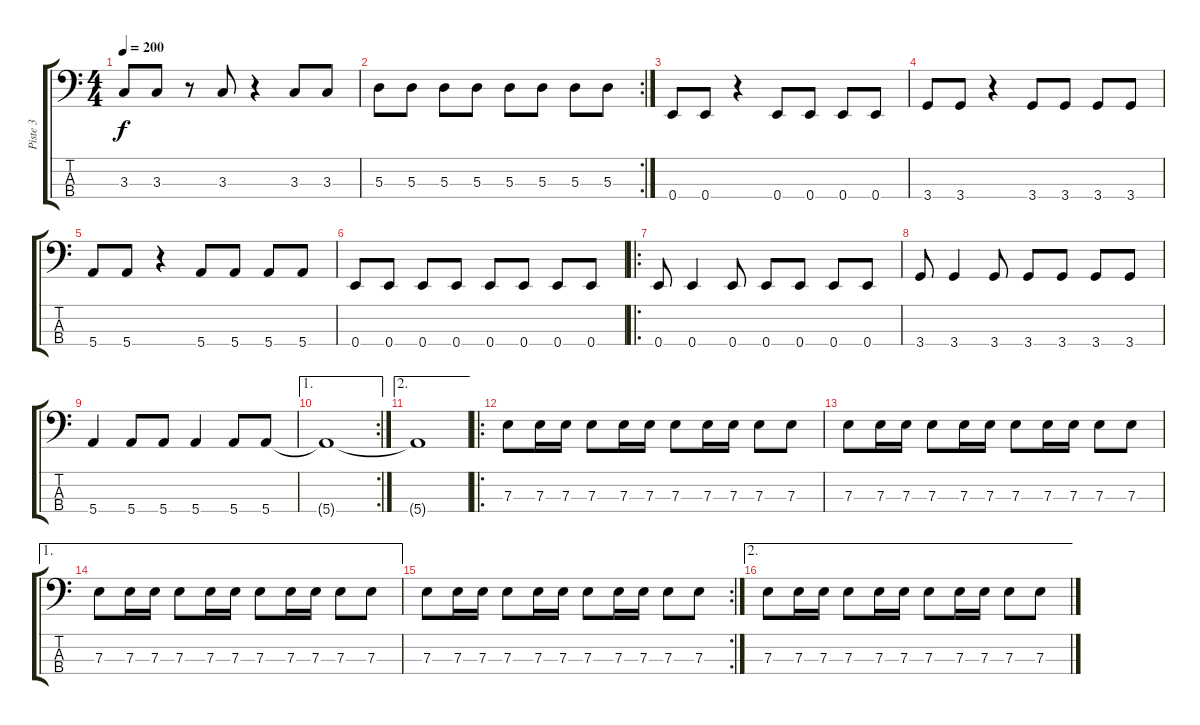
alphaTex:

\track ("Piste 3" "Piste 3") {instrument electricbasspick}
\staff {score tabs}
\tuning (G2 D2 A1 E1) {hide}
\ts (4 4)
\tempo 200
\clef f4
\ks c
3.3.8{dy f} 3.3.8 r.8 3.3.8 r.4 3.3.8 3.3.8 |
\rc 2
5.3.8 5.3.8 5.3.8 5.3.8 5.3.8 5.3.8 5.3.8 5.3.8 |
0.4.8 0.4.8 r.4 0.4.8 0.4.8 0.4.8 0.4.8 |
3.4.8 3.4.8 r.4 3.4.8 3.4.8 3.4.8 3.4.8 |
5.4.8 5.4.8 r.4 5.4.8 5.4.8 5.4.8 5.4.8 |
0.4.8 0.4.8 0.4.8 0.4.8 0.4.8 0.4.8 0.4.8 0.4.8 |
\ro
0.4.8 0.4.4 0.4.8 0.4.8 0.4.8 0.4.8 0.4.8 |
3.4.8 3.4.4 3.4.8 3.4.8 3.4.8 3.4.8 3.4.8 |
5.4.4 5.4.8 5.4.8 5.4.4 5.4.8 5.4.8 |
\ae 1
\rc 2
5.4{t}.1 |
\ae 2
5.4{t}.1 |
\ro
7.3.8 7.3.16 7.3.16 7.3.8 7.3.16 7.3.16 7.3.8 7.3.16 7.3.16 7.3.8 7.3.8 |
7.3.8 7.3.16 7.3.16 7.3.8 7.3.16 7.3.16 7.3.8 7.3.16 7.3.16 7.3.8 7.3.8 |
\ae 1
7.3.8 7.3.16 7.3.16 7.3.8 7.3.16 7.3.16 7.3.8 7.3.16 7.3.16 7.3.8 7.3.8 |
\rc 2
7.3.8 7.3.16 7.3.16 7.3.8 7.3.16 7.3.16 7.3.8 7.3.16 7.3.16 7.3.8 7.3.8 |
\ae 2
7.3.8 7.3.16 7.3.16 7.3.8 7.3.16 7.3.16 7.3.8 7.3.16 7.3.16 7.3.8 7.3.8
